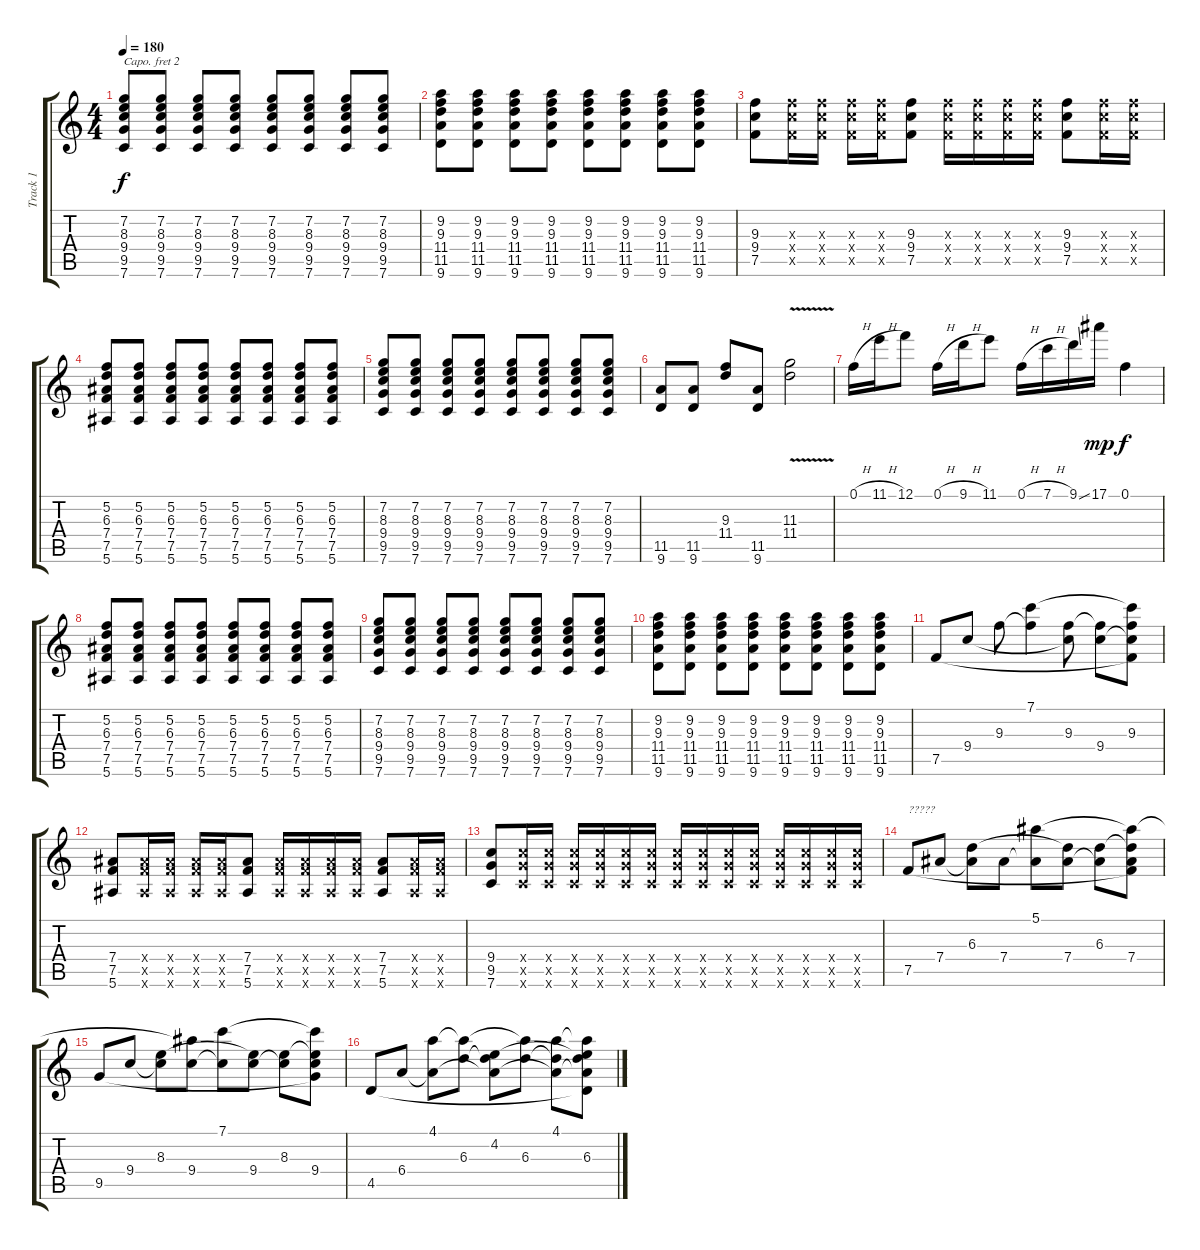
\track ("Track 1" "Track 1") {instrument acousticguitarsteel}
\staff {score tabs}
\capo 2
\tuning (Eb4 Bb3 Gb3 Db3 Ab2 Eb2) {hide}
\ts (4 4)
\tempo 180
\clef g2
\ks c
(7.2 8.3 9.4 9.5 7.6).8{dy f} (7.2 8.3 9.4 9.5 7.6).8 (7.2 8.3 9.4 9.5 7.6).8 (7.2 8.3 9.4 9.5 7.6).8 (7.2 8.3 9.4 9.5 7.6).8 (7.2 8.3 9.4 9.5 7.6).8 (7.2 8.3 9.4 9.5 7.6).8 (7.2 8.3 9.4 9.5 7.6).8 |
(9.2 9.3 11.4 11.5 9.6).8 (9.2 9.3 11.4 11.5 9.6).8 (9.2 9.3 11.4 11.5 9.6).8 (9.2 9.3 11.4 11.5 9.6).8 (9.2 9.3 11.4 11.5 9.6).8 (9.2 9.3 11.4 11.5 9.6).8 (9.2 9.3 11.4 11.5 9.6).8 (9.2 9.3 11.4 11.5 9.6).8 |
(9.3 9.4 7.5).8 (9.3{x} 9.4{x} 7.5{x}).16 (9.3{x} 9.4{x} 7.5{x}).16 (9.3{x} 9.4{x} 7.5{x}).16 (9.3{x} 9.4{x} 7.5{x}).16 (9.3 9.4 7.5).8 (9.3{x} 9.4{x} 7.5{x}).16 (9.3{x} 9.4{x} 7.5{x}).16 (9.3{x} 9.4{x} 7.5{x}).16 (9.3{x} 9.4{x} 7.5{x}).16 (9.3 9.4 7.5).8 (9.3{x} 9.4{x} 7.5{x}).16 (9.3{x} 9.4{x} 7.5{x}).16 |
(5.2 6.3 7.4 7.5 5.6).8 (5.2 6.3 7.4 7.5 5.6).8 (5.2 6.3 7.4 7.5 5.6).8 (5.2 6.3 7.4 7.5 5.6).8 (5.2 6.3 7.4 7.5 5.6).8 (5.2 6.3 7.4 7.5 5.6).8 (5.2 6.3 7.4 7.5 5.6).8 (5.2 6.3 7.4 7.5 5.6).8 |
(7.2 8.3 9.4 9.5 7.6).8 (7.2 8.3 9.4 9.5 7.6).8 (7.2 8.3 9.4 9.5 7.6).8 (7.2 8.3 9.4 9.5 7.6).8 (7.2 8.3 9.4 9.5 7.6).8 (7.2 8.3 9.4 9.5 7.6).8 (7.2 8.3 9.4 9.5 7.6).8 (7.2 8.3 9.4 9.5 7.6).8 |
(11.5 9.6).8 (11.5 9.6).8 (9.3 11.4).8 (11.5 9.6).8 (11.3{v} 11.4{v}).2 |
0.1{h}.16 11.1{h}.16 12.1.8 0.1{h}.16 9.1{h}.16 11.1.8 0.1{h}.16 7.1{h}.16 9.1{ss}.16 17.1.16{dy mp} 0.1.4{dy f} |
(5.2 6.3 7.4 7.5 5.6).8 (5.2 6.3 7.4 7.5 5.6).8 (5.2 6.3 7.4 7.5 5.6).8 (5.2 6.3 7.4 7.5 5.6).8 (5.2 6.3 7.4 7.5 5.6).8 (5.2 6.3 7.4 7.5 5.6).8 (5.2 6.3 7.4 7.5 5.6).8 (5.2 6.3 7.4 7.5 5.6).8 |
(7.2 8.3 9.4 9.5 7.6).8 (7.2 8.3 9.4 9.5 7.6).8 (7.2 8.3 9.4 9.5 7.6).8 (7.2 8.3 9.4 9.5 7.6).8 (7.2 8.3 9.4 9.5 7.6).8 (7.2 8.3 9.4 9.5 7.6).8 (7.2 8.3 9.4 9.5 7.6).8 (7.2 8.3 9.4 9.5 7.6).8 |
(9.2 9.3 11.4 11.5 9.6).8 (9.2 9.3 11.4 11.5 9.6).8 (9.2 9.3 11.4 11.5 9.6).8 (9.2 9.3 11.4 11.5 9.6).8 (9.2 9.3 11.4 11.5 9.6).8 (9.2 9.3 11.4 11.5 9.6).8 (9.2 9.3 11.4 11.5 9.6).8 (9.2 9.3 11.4 11.5 9.6).8 |
7.5.8 9.4.8 9.3.8 (7.1 9.3{t}).4 (9.3 9.4{t}).8 (9.3{t} 9.4).8 (7.1{t} 9.3 9.4{t} 7.5{t}).8 |
(7.4 7.5 5.6).8 (7.4{x} 7.5{x} 5.6{x}).16 (7.4{x} 7.5{x} 5.6{x}).16 (7.4{x} 7.5{x} 5.6{x}).16 (7.4{x} 7.5{x} 5.6{x}).16 (7.4 7.5 5.6).8 (7.4{x} 7.5{x} 5.6{x}).16 (7.4{x} 7.5{x} 5.6{x}).16 (7.4{x} 7.5{x} 5.6{x}).16 (7.4{x} 7.5{x} 5.6{x}).16 (7.4 7.5 5.6).8 (7.4{x} 7.5{x} 5.6{x}).16 (7.4{x} 7.5{x} 5.6{x}).16 |
(9.4 9.5 7.6).8 (9.4{x} 9.5{x} 7.6{x}).16 (9.4{x} 9.5{x} 7.6{x}).16 (9.4{x} 9.5{x} 7.6{x}).16 (9.4{x} 9.5{x} 7.6{x}).16 (9.4{x} 9.5{x} 7.6{x}).16 (9.4{x} 9.5{x} 7.6{x}).16 (9.4{x} 9.5{x} 7.6{x}).16 (9.4{x} 9.5{x} 7.6{x}).16 (9.4{x} 9.5{x} 7.6{x}).16 (9.4{x} 9.5{x} 7.6{x}).16 (9.4{x} 9.5{x} 7.6{x}).16 (9.4{x} 9.5{x} 7.6{x}).16 (9.4{x} 9.5{x} 7.6{x}).16 (9.4{x} 9.5{x} 7.6{x}).16 |
7.5.8{txt "?????"} 7.4.8 (6.3 7.4{t}).8 7.4.8 (5.1 7.4{t}).8 (6.3{t} 7.4).8 (6.3 7.4{t}).8 (5.1{t} 6.3{t} 7.4 7.5{t}).8 |
9.5.8 9.4.8 (8.3 9.4{t}).8 (5.1{t} 9.4).8 (7.1 9.4{t}).8 (8.3{t} 9.4).8 (8.3 9.4{t}).8 (7.1{t} 8.3{t} 9.4 9.5{t}).8 |
4.5.8 6.4.8 (4.1 6.4{t}).8 (4.1{t} 6.3).8 (4.2 6.3{t} 6.4{t}).8 (4.1{t} 6.3).8 (4.1 6.3{t} 6.4{t}).8 (4.1{t} 4.2{t} 6.3 6.4{t} 4.5{t}).8
